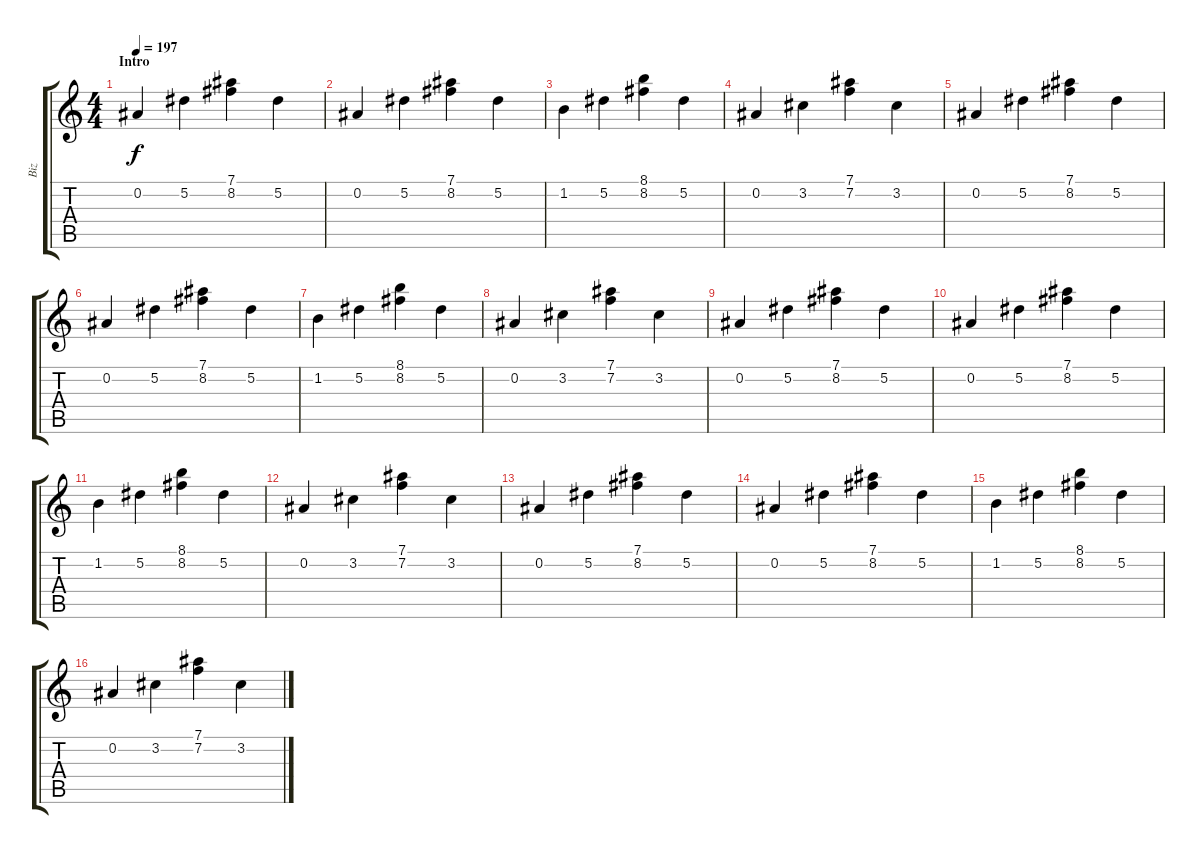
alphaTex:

\track ("Biz" "Biz") {instrument overdrivenguitar}
\staff {score tabs}
\tuning (Eb4 Bb3 Gb3 Db3 Ab2 Eb2) {hide}
\ts (4 4)
\section ("" "Intro")
\tempo 197
\clef g2
\ks c
0.2.4{dy f instrument electricguitarclean} 5.2.4 (7.1 8.2).4 5.2.4 |
0.2.4 5.2.4 (7.1 8.2).4 5.2.4 |
1.2.4 5.2.4 (8.1 8.2).4 5.2.4 |
0.2.4 3.2.4 (7.1 7.2).4 3.2.4 |
0.2.4{instrument electricguitarclean} 5.2.4 (7.1 8.2).4 5.2.4 |
0.2.4 5.2.4 (7.1 8.2).4 5.2.4 |
1.2.4 5.2.4 (8.1 8.2).4 5.2.4 |
0.2.4 3.2.4 (7.1 7.2).4 3.2.4 |
0.2.4{instrument electricguitarclean} 5.2.4 (7.1 8.2).4 5.2.4 |
0.2.4 5.2.4 (7.1 8.2).4 5.2.4 |
1.2.4 5.2.4 (8.1 8.2).4 5.2.4 |
0.2.4 3.2.4 (7.1 7.2).4 3.2.4 |
0.2.4{instrument electricguitarclean} 5.2.4 (7.1 8.2).4 5.2.4 |
0.2.4 5.2.4 (7.1 8.2).4 5.2.4 |
1.2.4 5.2.4 (8.1 8.2).4 5.2.4 |
0.2.4 3.2.4 (7.1 7.2).4 3.2.4
